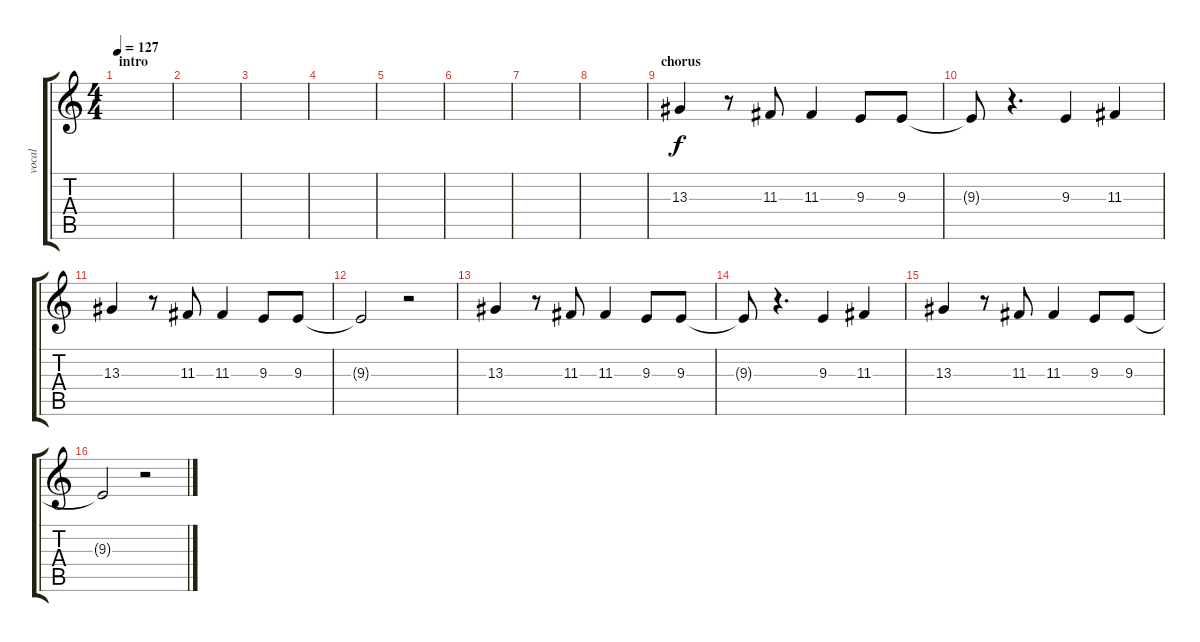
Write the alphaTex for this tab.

\track ("vocal" "vocal") {instrument lead1square}
\staff {score tabs}
\tuning (E4 B3 G3 D3 A2 E2) {hide}
\ts (4 4)
\section ("" "intro")
\tempo 127
\clef g2
\ks c
|
|
|
|
|
|
|
|
\section ("" "chorus")
13.3.4 r.8 11.3.8 11.3.4 9.3.8 9.3.8 |
9.3{t}.8 r.4{d} 9.3.4 11.3.4 |
13.3.4 r.8 11.3.8 11.3.4 9.3.8 9.3.8 |
9.3{t}.2 r.2 |
13.3.4 r.8 11.3.8 11.3.4 9.3.8 9.3.8 |
9.3{t}.8 r.4{d} 9.3.4 11.3.4 |
13.3.4 r.8 11.3.8 11.3.4 9.3.8 9.3.8 |
9.3{t}.2 r.2
